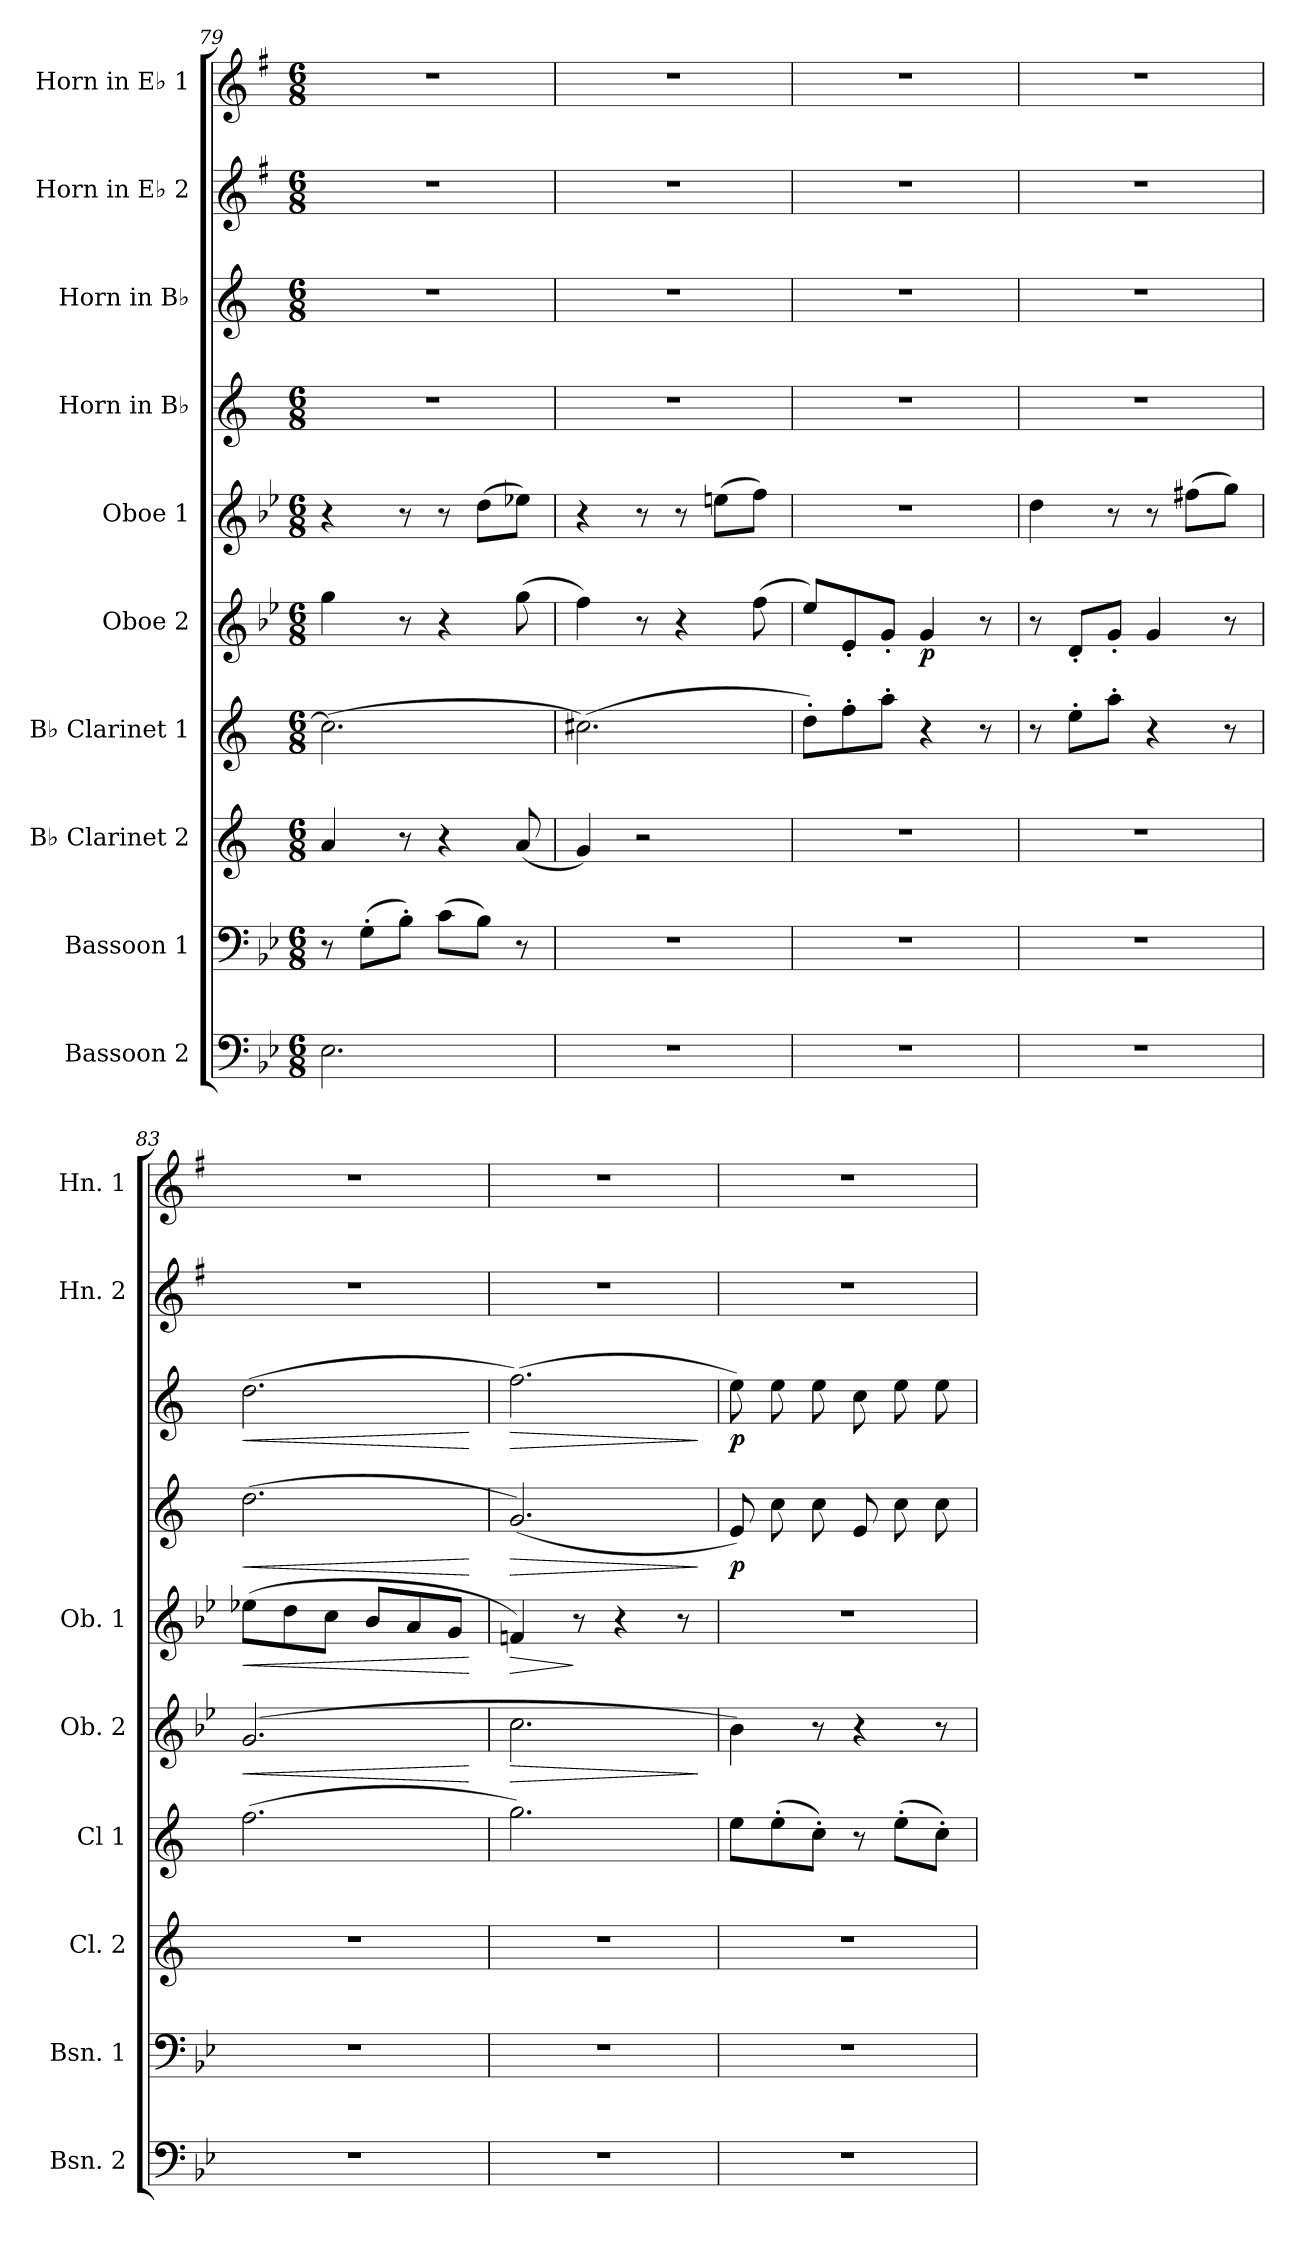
**kern	**kern	**kern	**kern	**kern	**dynam	**kern	**dynam	**kern	**dynam	**kern	**dynam	**kern	**kern
*part10	*part9	*part8	*part7	*part6	*part6	*part5	*part5	*part4	*part4	*part3	*part3	*part2	*part1
*staff10	*staff9	*staff8	*staff7	*staff6	*staff6	*staff5	*staff5	*staff4	*staff4	*staff3	*staff3	*staff2	*staff1
*I"Bassoon 2	*I"Bassoon 1	*I"B♭ Clarinet 2	*I"B♭ Clarinet 1	*I"Oboe 2	*	*I"Oboe 1	*	*I"Horn in B♭	*	*I"Horn in B♭	*	*I"Horn in E♭ 2	*I"Horn in E♭ 1
*I'Bsn. 2	*I'Bsn. 1	*I'Cl. 2	*I'Cl 1	*I'Ob. 2	*	*I'Ob. 1	*	*	*	*	*	*I'Hn. 2	*I'Hn. 1
*clefF4	*clefF4	*clefG2	*clefG2	*clefG2	*	*clefG2	*	*clefG2	*	*clefG2	*	*clefG2	*clefG2
*	*	*ITrd1c2	*ITrd1c2	*	*	*	*	*ITrd1c2	*	*ITrd1c2	*	*ITrd5c9	*ITrd5c9
*k[b-e-]	*k[b-e-]	*k[b-e-]	*k[b-e-]	*k[b-e-]	*	*k[b-e-]	*	*k[b-e-]	*	*k[b-e-]	*	*k[b-e-]	*k[b-e-]
*M6/8	*M6/8	*M6/8	*M6/8	*M6/8	*	*M6/8	*	*M6/8	*	*M6/8	*	*M6/8	*M6/8
=79	=79	=79	=79	=79	=79	=79	=79	=79	=79	=79	=79	=79	=79
2.E-\	8r	4g/	(>2.b-\]	4gg\	.	4r	.	2.r	.	2.r	.	2.r	2.r
.	(>8G'\L	.	.	.	.	.	.	.	.	.	.	.	.
.	8B-'\J)	8r	.	8r	.	8r	.	.	.	.	.	.	.
.	(>8c\L	4r	.	4r	.	8r	.	.	.	.	.	.	.
.	8B-\J)	.	.	.	.	(>8dd\L	.	.	.	.	.	.	.
.	8r	(<8g/	.	(>8gg\	.	8ee-X\J)	.	.	.	.	.	.	.
=80	=80	=80	=80	=80	=80	=80	=80	=80	=80	=80	=80	=80	=80
2.r	2.r	4f/)	(>2.bn\)	4ff\)	.	4r	.	2.r	.	2.r	.	2.r	2.r
.	.	2r	.	8r	.	8r	.	.	.	.	.	.	.
.	.	.	.	4r	.	8r	.	.	.	.	.	.	.
.	.	.	.	.	.	(>8een\L	.	.	.	.	.	.	.
.	.	.	.	(>8ff\	.	8ff\J)	.	.	.	.	.	.	.
=81	=81	=81	=81	=81	=81	=81	=81	=81	=81	=81	=81	=81	=81
2.r	2.r	2.r	8cc'\L)	8ee-/L)	.	2.r	.	2.r	.	2.r	.	2.r	2.r
.	.	.	8ee-'\	8e-'/	.	.	.	.	.	.	.	.	.
.	.	.	8gg'\J	8g'/J	.	.	.	.	.	.	.	.	.
!	!	!	!	!	!LO:DY:b	!	!	!	!	!	!	!	!
.	.	.	4r	4g/	p	.	.	.	.	.	.	.	.
.	.	.	8r	8r	.	.	.	.	.	.	.	.	.
=82	=82	=82	=82	=82	=82	=82	=82	=82	=82	=82	=82	=82	=82
2.r	2.r	2.r	8r	8r	.	4dd\	.	2.r	.	2.r	.	2.r	2.r
.	.	.	8dd'\L	8d'/L	.	.	.	.	.	.	.	.	.
.	.	.	8gg'\J	8g'/J	.	8r	.	.	.	.	.	.	.
.	.	.	4r	4g/	.	8r	.	.	.	.	.	.	.
.	.	.	.	.	.	(>8ff#X\L	.	.	.	.	.	.	.
.	.	.	8r	8r	.	8gg\J)	.	.	.	.	.	.	.
!!LO:PB:g=z
=83	=83	=83	=83	=83	=83	=83	=83	=83	=83	=83	=83	=83	=83
!	!	!	!	!	!LO:HP:b	!	!LO:HP:b	!	!LO:HP:b	!	!LO:HP:b	!	!
2.r	2.r	2.r	(>2.ee-\	(>2.g/	<	(>8ee-X\L	<	(>2.cc\	<	(>2.cc\	<	2.r	2.r
.	.	.	.	.	.	8dd\	.	.	.	.	.	.	.
.	.	.	.	.	.	8cc\J	.	.	.	.	.	.	.
.	.	.	.	.	.	8b-/L	.	.	.	.	.	.	.
.	.	.	.	.	.	8a/	.	.	.	.	.	.	.
.	.	.	.	.	.	8g/J	.	.	.	.	.	.	.
.	.	.	.	.	[	.	[	.	[	.	[	.	.
=84	=84	=84	=84	=84	=84	=84	=84	=84	=84	=84	=84	=84	=84
!	!	!	!	!	!LO:HP:b	!	!LO:HP:b	!	!LO:HP:b	!	!LO:HP:b	!	!
2.r	2.r	2.r	2.ff\)	2.cc\	>	4fn/)	>	(<2.f/)	>	(>2.ee-\)	>	2.r	2.r
.	.	.	.	.	.	8r	]	.	.	.	.	.	.
.	.	.	.	.	.	4r	.	.	.	.	.	.	.
.	.	.	.	.	.	8r	.	.	.	.	.	.	.
.	.	.	.	.	]	.	.	.	]	.	]	.	.
=85	=85	=85	=85	=85	=85	=85	=85	=85	=85	=85	=85	=85	=85
!	!	!	!	!	!	!	!	!	!LO:DY:b	!	!LO:DY:b	!	!
2.r	2.r	2.r	8dd\L	4b-\)	.	2.r	.	8d/)	p	8dd\)	p	2.r	2.r
.	.	.	(>8dd'\	.	.	.	.	8b-\	.	8dd\	.	.	.
.	.	.	8b-'\J)	8r	.	.	.	8b-\	.	8dd\	.	.	.
.	.	.	8r	4r	.	.	.	8d/	.	8b-\	.	.	.
.	.	.	(>8dd'\L	.	.	.	.	8b-\	.	8dd\	.	.	.
.	.	.	8b-'\J)	8r	.	.	.	8b-\	.	8dd\	.	.	.
=	=	=	=	=	=	=	=	=	=	=	=	=	=
*-	*-	*-	*-	*-	*-	*-	*-	*-	*-	*-	*-	*-	*-
